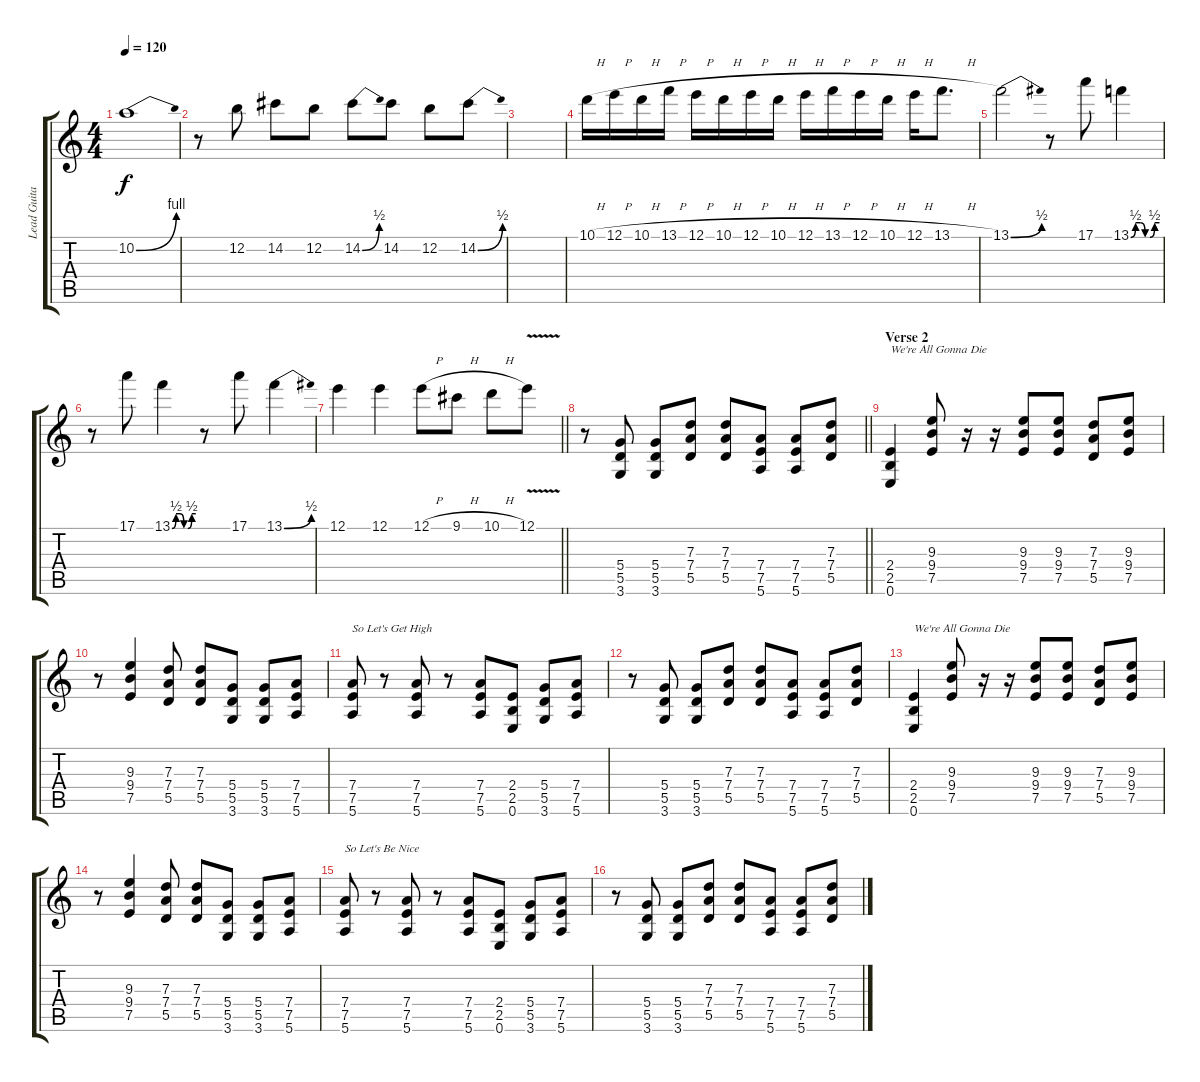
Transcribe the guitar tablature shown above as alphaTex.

\track ("Lead Guitar" "Lead Guita") {instrument distortionguitar}
\staff {score tabs}
\tuning (E4 B3 G3 D3 A2 E2) {hide}
\ts (4 4)
\tempo 120
\clef g2
\ks c
10.2{be (bend 0 0 60 4)}.1{dy f} |
r.8 12.2.8 14.2.8 12.2.8 14.2{be (bend 0 0 60 2)}.8 14.2.8 12.2.8 14.2{be (bend 0 0 60 2)}.8 |
|
10.1{h}.16 12.1{h}.16 10.1{h}.16 13.1{h}.16 12.1{h}.16 10.1{h}.16 12.1{h}.16 10.1{h}.16 12.1{h}.16 13.1{h}.16 12.1{h}.16 10.1{h}.16 12.1{h}.16 13.1{h}.8{d} |
13.1{be (bend 0 0 60 2)}.2 r.8 17.1.8 13.1{be (custom 0 0 10 2 20 2 30 0 40 0 50 2 60 2)}.4 |
r.8 17.1.8 13.1{be (custom 0 0 10 2 20 2 30 0 40 0 50 2 60 2)}.4 r.8 17.1.8 13.1{be (bend 0 0 60 2)}.4 |
\barLineRight lightlight
12.1.4 12.1.4 12.1{h}.8 9.1{h}.8 10.1{h}.8 12.1{v}.8 |
\barLineRight lightlight
r.8 (5.4 5.5 3.6).8 (5.4 5.5 3.6).8 (7.3 7.4 5.5).8 (7.3 7.4 5.5).8 (7.4 7.5 5.6).8 (7.4 7.5 5.6).8 (7.3 7.4 5.5).8 |
\section ("" "Verse 2")
(2.4 2.5 0.6).4{txt "We're All Gonna Die"} (9.3 9.4 7.5).8 r.16 r.16 (9.3 9.4 7.5).8 (9.3 9.4 7.5).8 (7.3 7.4 5.5).8 (9.3 9.4 7.5).8 |
r.8 (9.3 9.4 7.5).4 (7.3 7.4 5.5).8 (7.3 7.4 5.5).8 (5.4 5.5 3.6).8 (5.4 5.5 3.6).8 (7.4 7.5 5.6).8 |
(7.4 7.5 5.6).8{txt "So Let's Get High"} r.8 (7.4 7.5 5.6).8 r.8 (7.4 7.5 5.6).8 (2.4 2.5 0.6).8 (5.4 5.5 3.6).8 (7.4 7.5 5.6).8 |
r.8 (5.4 5.5 3.6).8 (5.4 5.5 3.6).8 (7.3 7.4 5.5).8 (7.3 7.4 5.5).8 (7.4 7.5 5.6).8 (7.4 7.5 5.6).8 (7.3 7.4 5.5).8 |
(2.4 2.5 0.6).4{txt "We're All Gonna Die"} (9.3 9.4 7.5).8 r.16 r.16 (9.3 9.4 7.5).8 (9.3 9.4 7.5).8 (7.3 7.4 5.5).8 (9.3 9.4 7.5).8 |
r.8 (9.3 9.4 7.5).4 (7.3 7.4 5.5).8 (7.3 7.4 5.5).8 (5.4 5.5 3.6).8 (5.4 5.5 3.6).8 (7.4 7.5 5.6).8 |
(7.4 7.5 5.6).8{txt "So Let's Be Nice"} r.8 (7.4 7.5 5.6).8 r.8 (7.4 7.5 5.6).8 (2.4 2.5 0.6).8 (5.4 5.5 3.6).8 (7.4 7.5 5.6).8 |
r.8 (5.4 5.5 3.6).8 (5.4 5.5 3.6).8 (7.3 7.4 5.5).8 (7.3 7.4 5.5).8 (7.4 7.5 5.6).8 (7.4 7.5 5.6).8 (7.3 7.4 5.5).8
